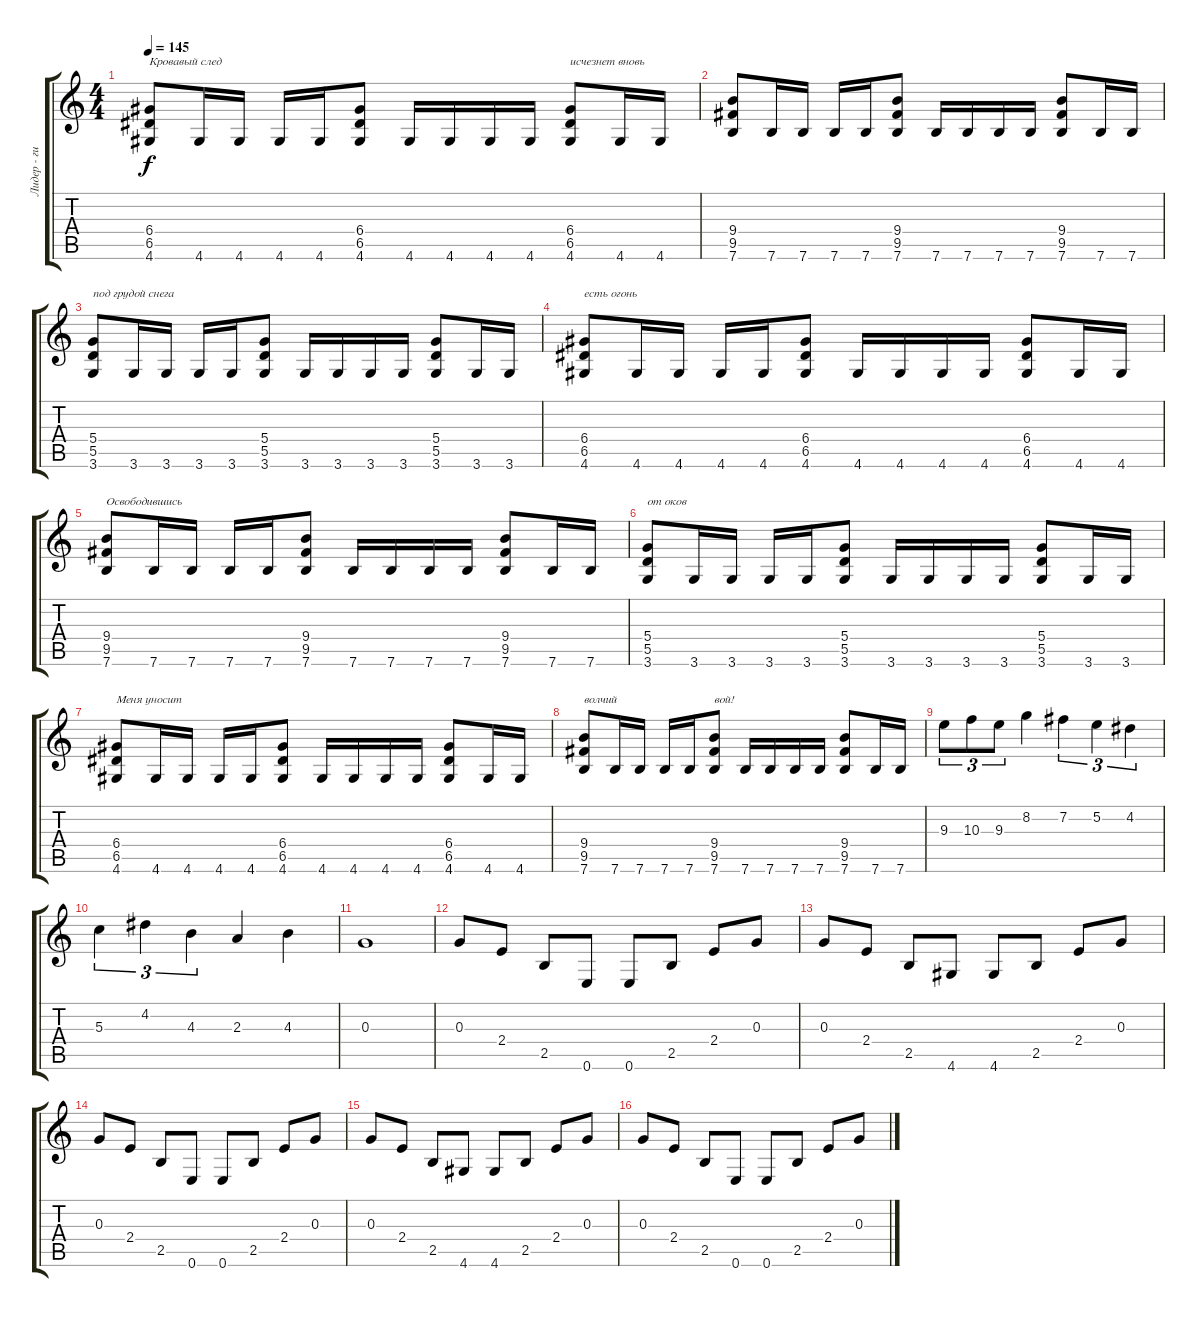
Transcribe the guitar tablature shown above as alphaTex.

\track ("Лидер - гитара" "Лидер - ги") {instrument distortionguitar}
\staff {score tabs}
\tuning (E4 B3 G3 D3 A2 E2) {hide}
\ts (4 4)
\tempo 145
\clef g2
\ks c
(6.4 6.5 4.6).8{txt "Кровавый след" dy f} 4.6.16 4.6.16 4.6.16 4.6.16 (6.4 6.5 4.6).8 4.6.16 4.6.16 4.6.16 4.6.16 (6.4 6.5 4.6).8{txt "исчезнет вновь"} 4.6.16 4.6.16 |
(9.4 9.5 7.6).8 7.6.16 7.6.16 7.6.16 7.6.16 (9.4 9.5 7.6).8 7.6.16 7.6.16 7.6.16 7.6.16 (9.4 9.5 7.6).8 7.6.16 7.6.16 |
(5.4 5.5 3.6).8{txt "под грудой снега"} 3.6.16 3.6.16 3.6.16 3.6.16 (5.4 5.5 3.6).8 3.6.16 3.6.16 3.6.16 3.6.16 (5.4 5.5 3.6).8 3.6.16 3.6.16 |
(6.4 6.5 4.6).8{txt "есть огонь"} 4.6.16 4.6.16 4.6.16 4.6.16 (6.4 6.5 4.6).8 4.6.16 4.6.16 4.6.16 4.6.16 (6.4 6.5 4.6).8 4.6.16 4.6.16 |
(9.4 9.5 7.6).8{txt "Освободившись"} 7.6.16 7.6.16 7.6.16 7.6.16 (9.4 9.5 7.6).8 7.6.16 7.6.16 7.6.16 7.6.16 (9.4 9.5 7.6).8 7.6.16 7.6.16 |
(5.4 5.5 3.6).8{txt "от оков"} 3.6.16 3.6.16 3.6.16 3.6.16 (5.4 5.5 3.6).8 3.6.16 3.6.16 3.6.16 3.6.16 (5.4 5.5 3.6).8 3.6.16 3.6.16 |
(6.4 6.5 4.6).8{txt "Меня уносит"} 4.6.16 4.6.16 4.6.16 4.6.16 (6.4 6.5 4.6).8 4.6.16 4.6.16 4.6.16 4.6.16 (6.4 6.5 4.6).8 4.6.16 4.6.16 |
(9.4 9.5 7.6).8{txt "волчий"} 7.6.16 7.6.16 7.6.16 7.6.16 (9.4 9.5 7.6).8{txt "вой!"} 7.6.16 7.6.16 7.6.16 7.6.16 (9.4 9.5 7.6).8 7.6.16 7.6.16 |
9.3.8{tu (3 2)} 10.3.8{tu (3 2)} 9.3.8{tu (3 2)} 8.2.4 7.2.4{tu (3 2)} 5.2.4{tu (3 2)} 4.2.4{tu (3 2)} |
5.3.4{tu (3 2)} 4.2.4{tu (3 2)} 4.3.4{tu (3 2)} 2.3.4 4.3.4 |
0.3.1 |
0.3.8 2.4.8 2.5.8 0.6.8 0.6.8 2.5.8 2.4.8 0.3.8 |
0.3.8 2.4.8 2.5.8 4.6.8 4.6.8 2.5.8 2.4.8 0.3.8 |
0.3.8 2.4.8 2.5.8 0.6.8 0.6.8 2.5.8 2.4.8 0.3.8 |
0.3.8 2.4.8 2.5.8 4.6.8 4.6.8 2.5.8 2.4.8 0.3.8 |
0.3.8 2.4.8 2.5.8 0.6.8 0.6.8 2.5.8 2.4.8 0.3.8
